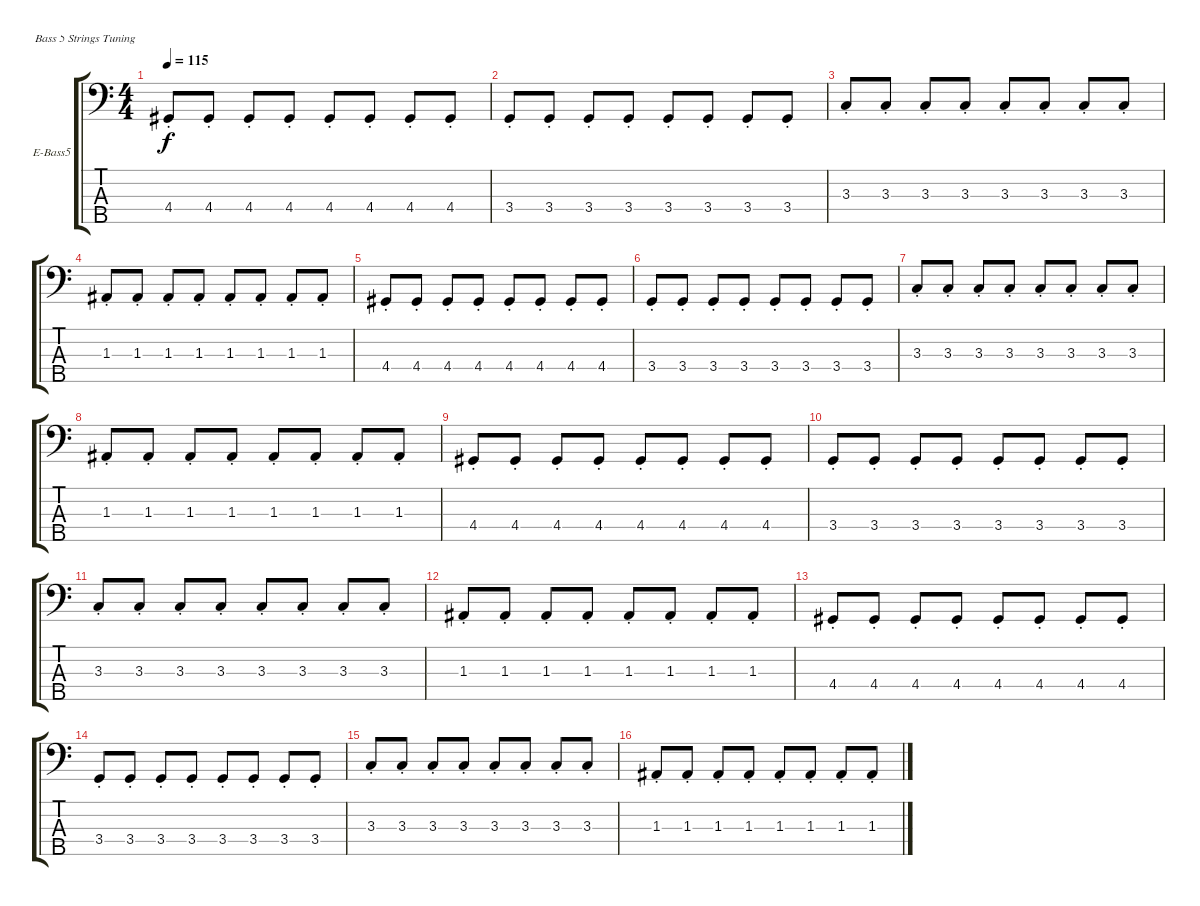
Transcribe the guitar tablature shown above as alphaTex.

\defaultSystemsLayout 4
\bracketExtendMode groupsimilarinstruments
\firstSystemTrackNameOrientation horizontal
\otherSystemsTrackNameOrientation horizontal
\track ("Electric Bass" "E-Bass5") {instrument electricbassfinger}
\staff {score tabs}
\tuning (G2 D2 A1 E1 B0)
\ts (4 4)
\tempo 115
\clef f4
\ks c
4.4{st}.8{dy f} 4.4{st}.8 4.4{st}.8 4.4{st}.8 4.4{st}.8 4.4{st}.8 4.4{st}.8 4.4{st}.8 |
3.4{st}.8 3.4{st}.8 3.4{st}.8 3.4{st}.8 3.4{st}.8 3.4{st}.8 3.4{st}.8 3.4{st}.8 |
3.3{st}.8 3.3{st}.8 3.3{st}.8 3.3{st}.8 3.3{st}.8 3.3{st}.8 3.3{st}.8 3.3{st}.8 |
1.3{st}.8 1.3{st}.8 1.3{st}.8 1.3{st}.8 1.3{st}.8 1.3{st}.8 1.3{st}.8 1.3{st}.8 |
4.4{st}.8 4.4{st}.8 4.4{st}.8 4.4{st}.8 4.4{st}.8 4.4{st}.8 4.4{st}.8 4.4{st}.8 |
3.4{st}.8 3.4{st}.8 3.4{st}.8 3.4{st}.8 3.4{st}.8 3.4{st}.8 3.4{st}.8 3.4{st}.8 |
3.3{st}.8 3.3{st}.8 3.3{st}.8 3.3{st}.8 3.3{st}.8 3.3{st}.8 3.3{st}.8 3.3{st}.8 |
1.3{st}.8 1.3{st}.8 1.3{st}.8 1.3{st}.8 1.3{st}.8 1.3{st}.8 1.3{st}.8 1.3{st}.8 |
4.4{st}.8 4.4{st}.8 4.4{st}.8 4.4{st}.8 4.4{st}.8 4.4{st}.8 4.4{st}.8 4.4{st}.8 |
3.4{st}.8 3.4{st}.8 3.4{st}.8 3.4{st}.8 3.4{st}.8 3.4{st}.8 3.4{st}.8 3.4{st}.8 |
3.3{st}.8 3.3{st}.8 3.3{st}.8 3.3{st}.8 3.3{st}.8 3.3{st}.8 3.3{st}.8 3.3{st}.8 |
1.3{st}.8 1.3{st}.8 1.3{st}.8 1.3{st}.8 1.3{st}.8 1.3{st}.8 1.3{st}.8 1.3{st}.8 |
4.4{st}.8 4.4{st}.8 4.4{st}.8 4.4{st}.8 4.4{st}.8 4.4{st}.8 4.4{st}.8 4.4{st}.8 |
3.4{st}.8 3.4{st}.8 3.4{st}.8 3.4{st}.8 3.4{st}.8 3.4{st}.8 3.4{st}.8 3.4{st}.8 |
3.3{st}.8 3.3{st}.8 3.3{st}.8 3.3{st}.8 3.3{st}.8 3.3{st}.8 3.3{st}.8 3.3{st}.8 |
1.3{st}.8 1.3{st}.8 1.3{st}.8 1.3{st}.8 1.3{st}.8 1.3{st}.8 1.3{st}.8 1.3{st}.8
